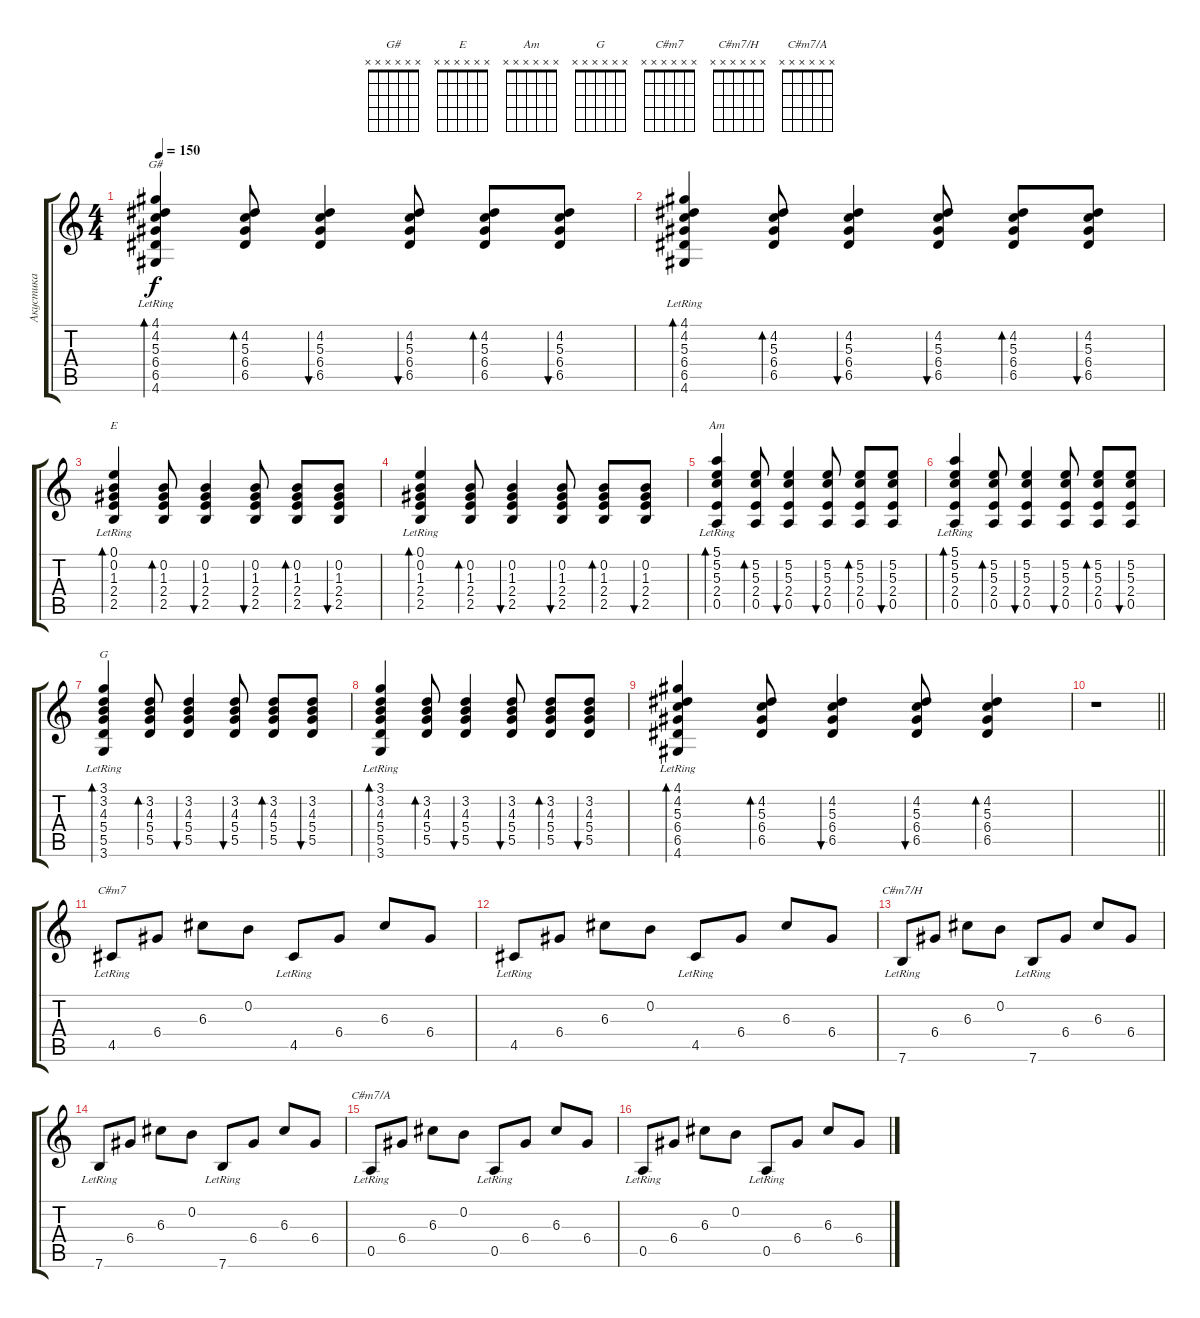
\track ("Акустика" "Акустика") {instrument acousticguitarsteel}
\staff {score tabs}
\tuning (E4 B3 G3 D3 A2 E2) {hide}
\chord ("G#" x x x x x x)
\chord ("E" x x x x x x)
\chord ("Am" x x x x x x)
\chord ("G" x x x x x x)
\chord ("C#m7" x x x x x x)
\chord ("C#m7/H" x x x x x x)
\chord ("C#m7/A" x x x x x x)
\ts (4 4)
\tempo 150
\clef g2
\ks c
(4.1{lr} 4.2 5.3 6.4 6.5 4.6{lr}).4{bd 30 ch "G#" dy f} (4.2 5.3 6.4 6.5).8{bd 30} (4.2 5.3 6.4 6.5).4{bu 30} (4.2 5.3 6.4 6.5).8{bu 30} (4.2 5.3 6.4 6.5).8{bd 30} (4.2 5.3 6.4 6.5).8{bu 30} |
(4.1{lr} 4.2 5.3 6.4 6.5 4.6{lr}).4{bd 30} (4.2 5.3 6.4 6.5).8{bd 30} (4.2 5.3 6.4 6.5).4{bu 30} (4.2 5.3 6.4 6.5).8{bu 30} (4.2 5.3 6.4 6.5).8{bd 30} (4.2 5.3 6.4 6.5).8{bu 30} |
(0.1{lr} 0.2 1.3 2.4 2.5).4{bd 30 ch "E"} (0.2 1.3 2.4 2.5).8{bd 30} (0.2 1.3 2.4 2.5).4{bu 30} (0.2 1.3 2.4 2.5).8{bu 30} (0.2 1.3 2.4 2.5).8{bd 30} (0.2 1.3 2.4 2.5).8{bu 30} |
(0.1{lr} 0.2 1.3 2.4 2.5).4{bd 30} (0.2 1.3 2.4 2.5).8{bd 30} (0.2 1.3 2.4 2.5).4{bu 30} (0.2 1.3 2.4 2.5).8{bu 30} (0.2 1.3 2.4 2.5).8{bd 30} (0.2 1.3 2.4 2.5).8{bu 30} |
(5.1{lr} 5.2 5.3 2.4 0.5).4{bd 30 ch "Am"} (5.2 5.3 2.4 0.5).8{bd 30} (5.2 5.3 2.4 0.5).4{bu 30} (5.2 5.3 2.4 0.5).8{bu 30} (5.2 5.3 2.4 0.5).8{bd 30} (5.2 5.3 2.4 0.5).8{bu 30} |
(5.1{lr} 5.2 5.3 2.4 0.5).4{bd 30} (5.2 5.3 2.4 0.5).8{bd 30} (5.2 5.3 2.4 0.5).4{bu 30} (5.2 5.3 2.4 0.5).8{bu 30} (5.2 5.3 2.4 0.5).8{bd 30} (5.2 5.3 2.4 0.5).8{bu 30} |
(3.1{lr} 3.2 4.3 5.4 5.5 3.6{lr}).4{bd 30 ch "G"} (3.2 4.3 5.4 5.5).8{bd 30} (3.2 4.3 5.4 5.5).4{bu 30} (3.2 4.3 5.4 5.5).8{bu 30} (3.2 4.3 5.4 5.5).8{bd 30} (3.2 4.3 5.4 5.5).8{bu 30} |
(3.1{lr} 3.2 4.3 5.4 5.5 3.6{lr}).4{bd 30} (3.2 4.3 5.4 5.5).8{bd 30} (3.2 4.3 5.4 5.5).4{bu 30} (3.2 4.3 5.4 5.5).8{bu 30} (3.2 4.3 5.4 5.5).8{bd 30} (3.2 4.3 5.4 5.5).8{bu 30} |
(4.1{lr} 4.2 5.3 6.4 6.5 4.6{lr}).4{bd 30} (4.2 5.3 6.4 6.5).8{bd 30} (4.2 5.3 6.4 6.5).4{bu 30} (4.2 5.3 6.4 6.5).8{bu 30} (4.2 5.3 6.4 6.5).4{bd 30} |
\barLineRight lightlight
r.1 |
4.5{lr}.8{ch "C#m7" volume 13 balance 0} 6.4.8 6.3.8 0.2.8 4.5{lr}.8 6.4.8 6.3.8 6.4.8 |
4.5{lr}.8 6.4.8 6.3.8 0.2.8 4.5{lr}.8 6.4.8 6.3.8 6.4.8 |
7.6{lr}.8{ch "C#m7/H"} 6.4.8 6.3.8 0.2.8 7.6{lr}.8 6.4.8 6.3.8 6.4.8 |
7.6{lr}.8 6.4.8 6.3.8 0.2.8 7.6{lr}.8 6.4.8 6.3.8 6.4.8 |
0.5{lr}.8{ch "C#m7/A"} 6.4.8 6.3.8 0.2.8 0.5{lr}.8 6.4.8 6.3.8 6.4.8 |
0.5{lr}.8 6.4.8 6.3.8 0.2.8 0.5{lr}.8 6.4.8 6.3.8 6.4.8
